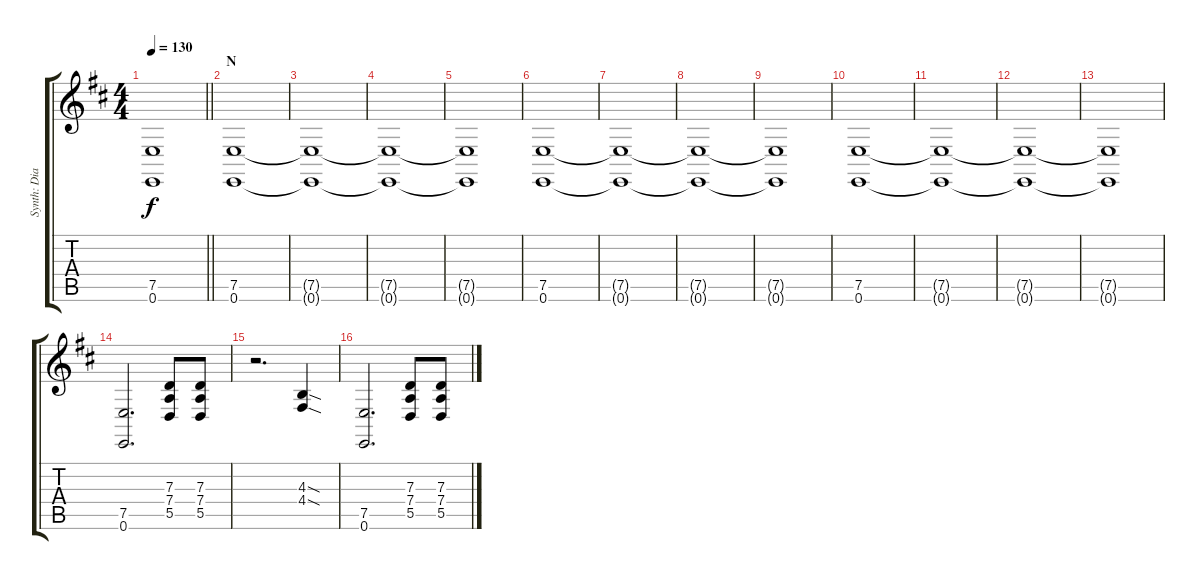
\track ("Synth: Diane" "Synth: Dia") {instrument synthstrings1}
\staff {score tabs}
\tuning (E4 B3 G3 D3 A2 E2) {hide}
\ts (4 4)
\tempo 130
\clef g2
\barLineRight lightlight
\ks d
(7.5{t} 0.6{t}).1{dy f} |
\section ("" "N")
(7.5 0.6).1 |
(7.5{t} 0.6{t}).1 |
(7.5{t} 0.6{t}).1 |
(7.5{t} 0.6{t}).1 |
(7.5 0.6).1 |
(7.5{t} 0.6{t}).1 |
(7.5{t} 0.6{t}).1 |
(7.5{t} 0.6{t}).1 |
(7.5 0.6).1 |
(7.5{t} 0.6{t}).1 |
(7.5{t} 0.6{t}).1 |
(7.5{t} 0.6{t}).1 |
(7.5 0.6).2{d} (7.3 7.4 5.5).8 (7.3 7.4 5.5).8 |
r.2{d} (4.3{sod} 4.4{sod}).4 |
(7.5 0.6).2{d} (7.3 7.4 5.5).8 (7.3 7.4 5.5).8
